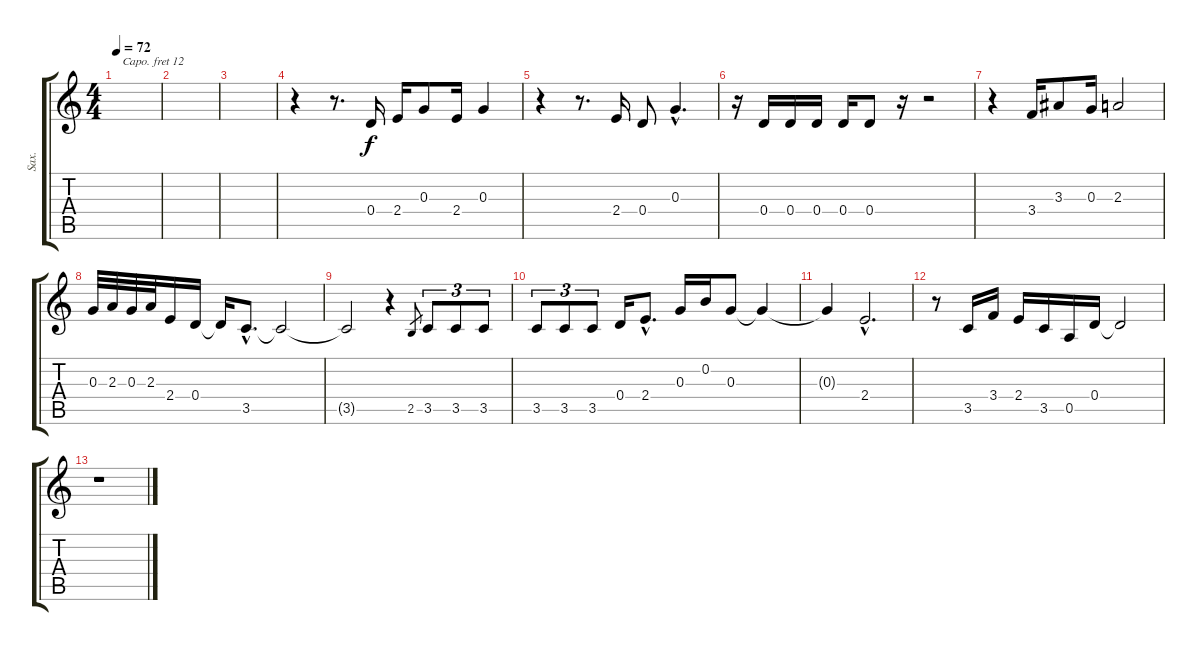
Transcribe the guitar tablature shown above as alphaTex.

\track ("Sax." "Sax.") {instrument tenorsax}
\staff {score tabs}
\capo 12
\tuning (E4 B3 G3 D3 A2 E2) {hide}
\ts (4 4)
\tempo 72
\clef g2
\ks c
|
|
|
r.4 r.8{d} 0.4.16 2.4.16 0.3.8 2.4.16 0.3.4 |
r.4 r.8{d} 2.4.16 0.4.8 0.3{hac}.4{d} |
r.16 0.4.16 0.4.16 0.4.16 0.4.16 0.4.8 r.16 r.2 |
r.4 3.4.16 3.3.8 0.3.16 2.3.2 |
0.3.32 2.3.32 0.3.32 2.3.32 2.4.16 0.4.16 0.4{t}.16 3.5{hac}.8{d} 3.5{t}.2 |
3.5{t}.2 r.4 2.5.8{gr} 3.5.8{tu (3 2)} 3.5.8{tu (3 2)} 3.5.8{tu (3 2)} |
3.5.8{tu (3 2)} 3.5.8{tu (3 2)} 3.5.8{tu (3 2)} 0.4.16 2.4{hac}.8{d} 0.3.16 0.2.16 0.3.8 0.3{t}.4 |
0.3{t}.4 2.4{hac}.2{d} |
r.8 3.5.16 3.4.16 2.4.16 3.5.16 0.5.16 0.4.16 0.4{t}.2 |
r.1
